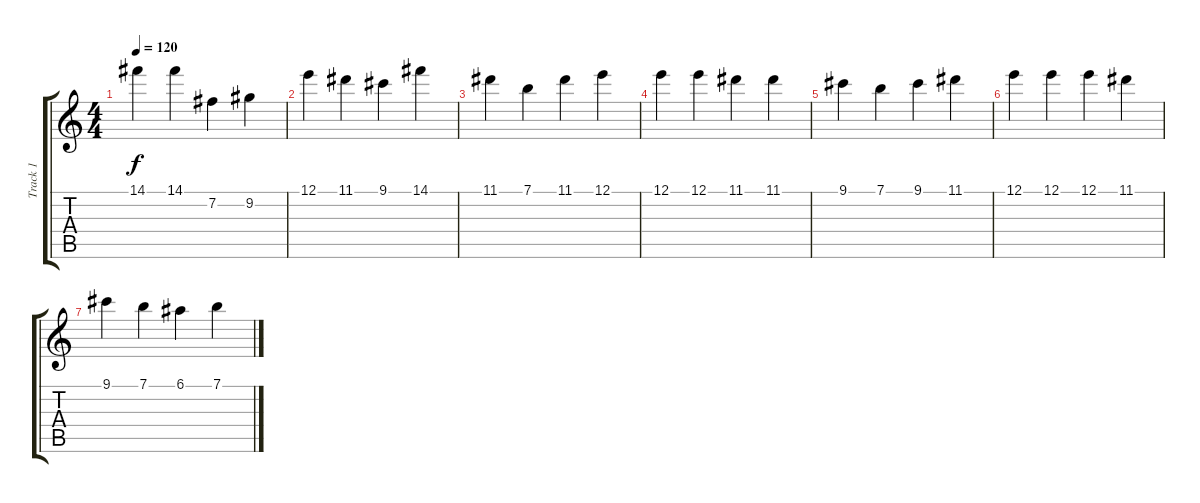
\track ("Track 1" "Track 1") {instrument acousticguitarnylon}
\staff {score tabs}
\tuning (E4 B3 G3 D3 A2 E2) {hide}
\ts (4 4)
\tempo 120
\clef g2
\ks c
14.1.4{dy f} 14.1.4 7.2.4 9.2.4 |
12.1.4 11.1.4 9.1.4 14.1.4 |
11.1.4 7.1.4 11.1.4 12.1.4 |
12.1.4 12.1.4 11.1.4 11.1.4 |
9.1.4 7.1.4 9.1.4 11.1.4 |
12.1.4 12.1.4 12.1.4 11.1.4 |
9.1.4 7.1.4 6.1.4 7.1.4
